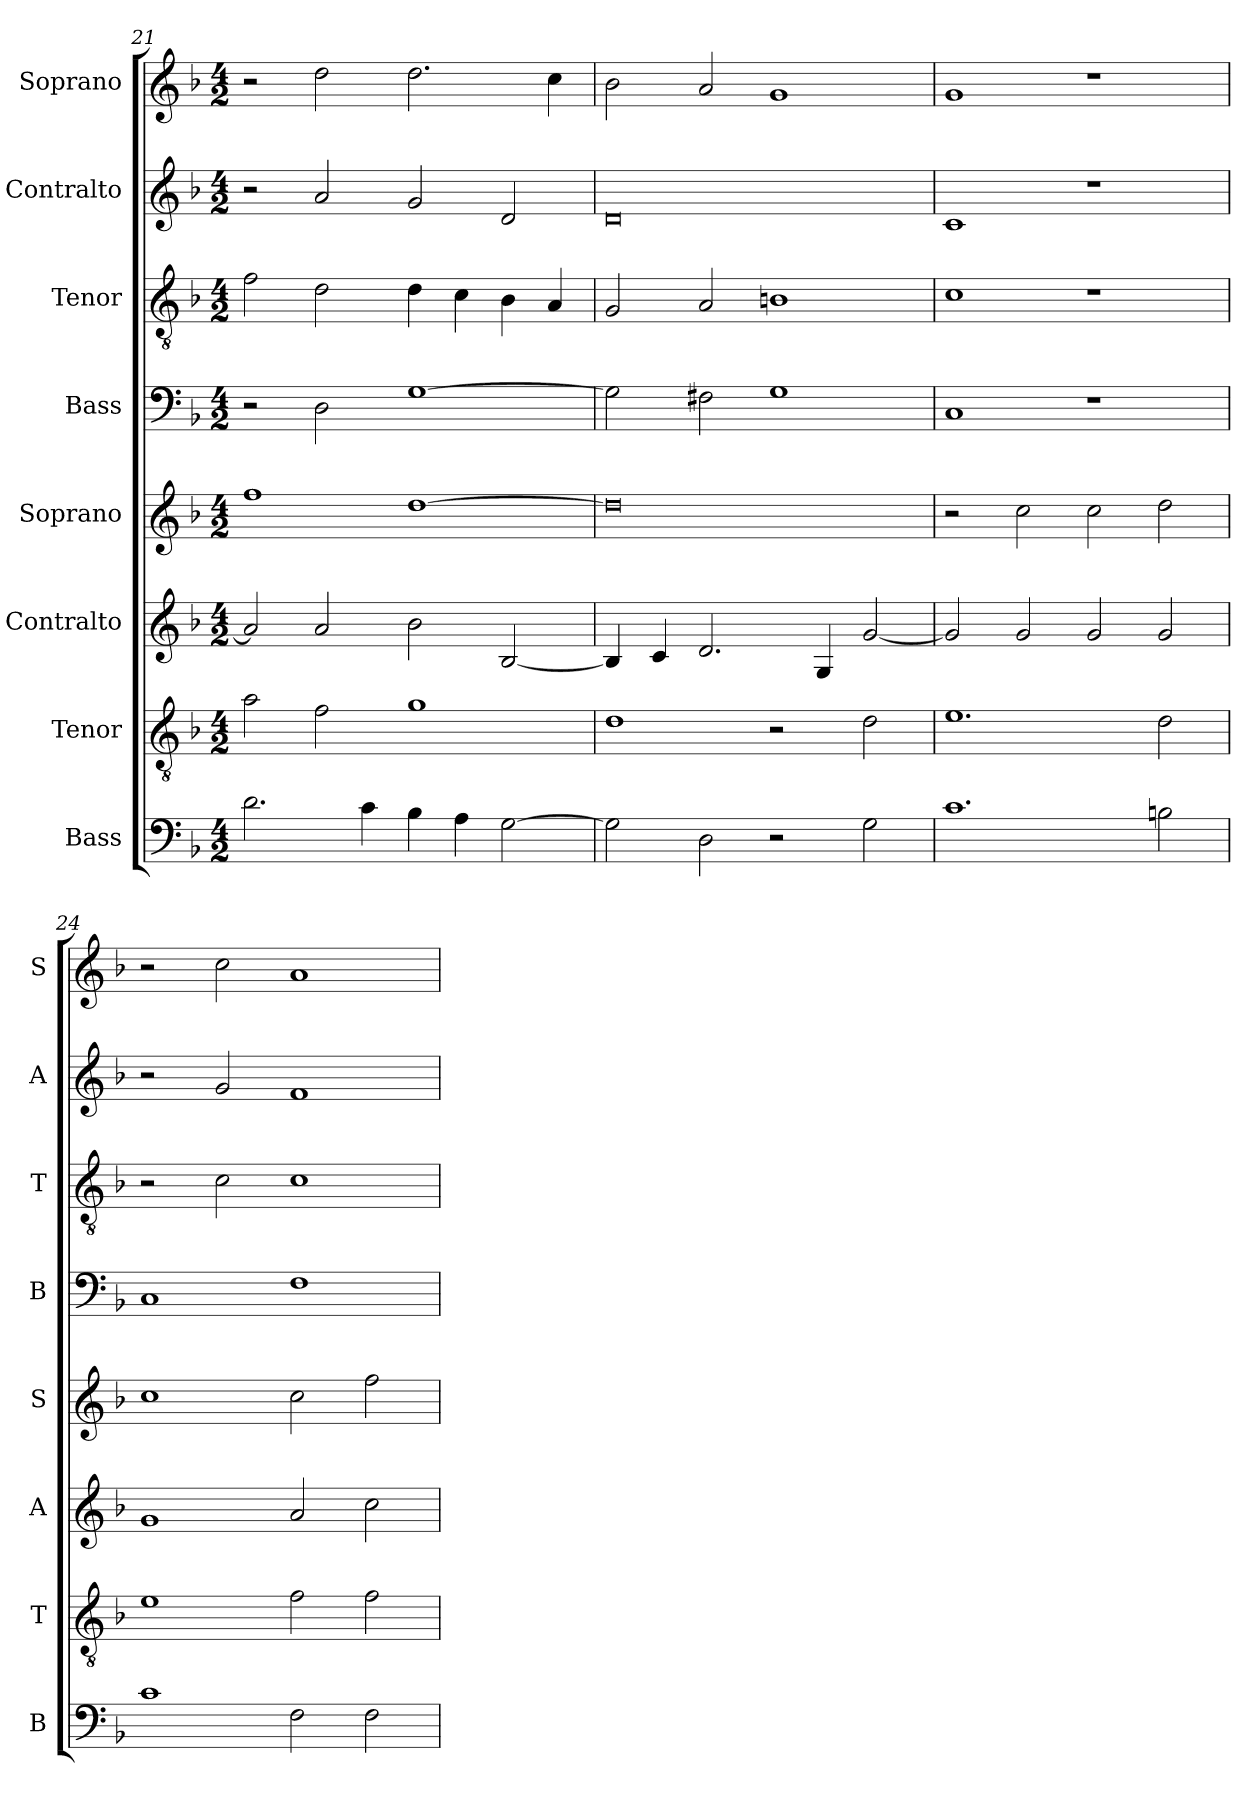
**kern	**kern	**kern	**kern	**kern	**kern	**kern	**kern
*part8	*part7	*part6	*part5	*part4	*part3	*part2	*part1
*staff8	*staff7	*staff6	*staff5	*staff4	*staff3	*staff2	*staff1
*I"Bass	*I"Tenor	*I"Contralto	*I"Soprano	*I"Bass	*I"Tenor	*I"Contralto	*I"Soprano
*I'B	*I'T	*I'A	*I'S	*I'B	*I'T	*I'A	*I'S
*clefF4	*clefGv2	*clefG2	*clefG2	*clefF4	*clefGv2	*clefG2	*clefG2
*k[b-]	*k[b-]	*k[b-]	*k[b-]	*k[b-]	*k[b-]	*k[b-]	*k[b-]
*G:dor	*G:dor	*G:dor	*G:dor	*G:dor	*G:dor	*G:dor	*G:dor
*M4/2	*M4/2	*M4/2	*M4/2	*M4/2	*M4/2	*M4/2	*M4/2
=21	=21	=21	=21	=21	=21	=21	=21
2.d	2a	2a]	1ff	2r	2f	2r	2r
.	2f	2a	.	2D	2d	2a	2dd
4c	.	.	.	.	.	.	.
4B-	1g	2b-	[1dd	[1G	4d	2g	2.dd
4A	.	.	.	.	4c	.	.
[2G	.	[2B-	.	.	4B-	2d	.
.	.	.	.	.	4A	.	4cc
=22	=22	=22	=22	=22	=22	=22	=22
2G]	1d	4B-]	0dd]	2G]	2G	0d	2b-
.	.	4c	.	.	.	.	.
2D	.	2.d	.	2F#X	2A	.	2a
2r	2r	.	.	1G	1Bn	.	1g
.	.	4G	.	.	.	.	.
2G	2d	[2g	.	.	.	.	.
=23	=23	=23	=23	=23	=23	=23	=23
1.c	1.e	2g]	2r	1C	1c	1c	1g
.	.	2g	2cc	.	.	.	.
.	.	2g	2cc	1r	1r	1r	1r
2Bn	2d	2g	2dd	.	.	.	.
=24	=24	=24	=24	=24	=24	=24	=24
1c	1e	1g	1cc	1C	2r	2r	2r
.	.	.	.	.	2c	2g	2cc
2F	2f	2a	2cc	1F	1c	1f	1a
2F	2f	2cc	2ff	.	.	.	.
=	=	=	=	=	=	=	=
*-	*-	*-	*-	*-	*-	*-	*-
